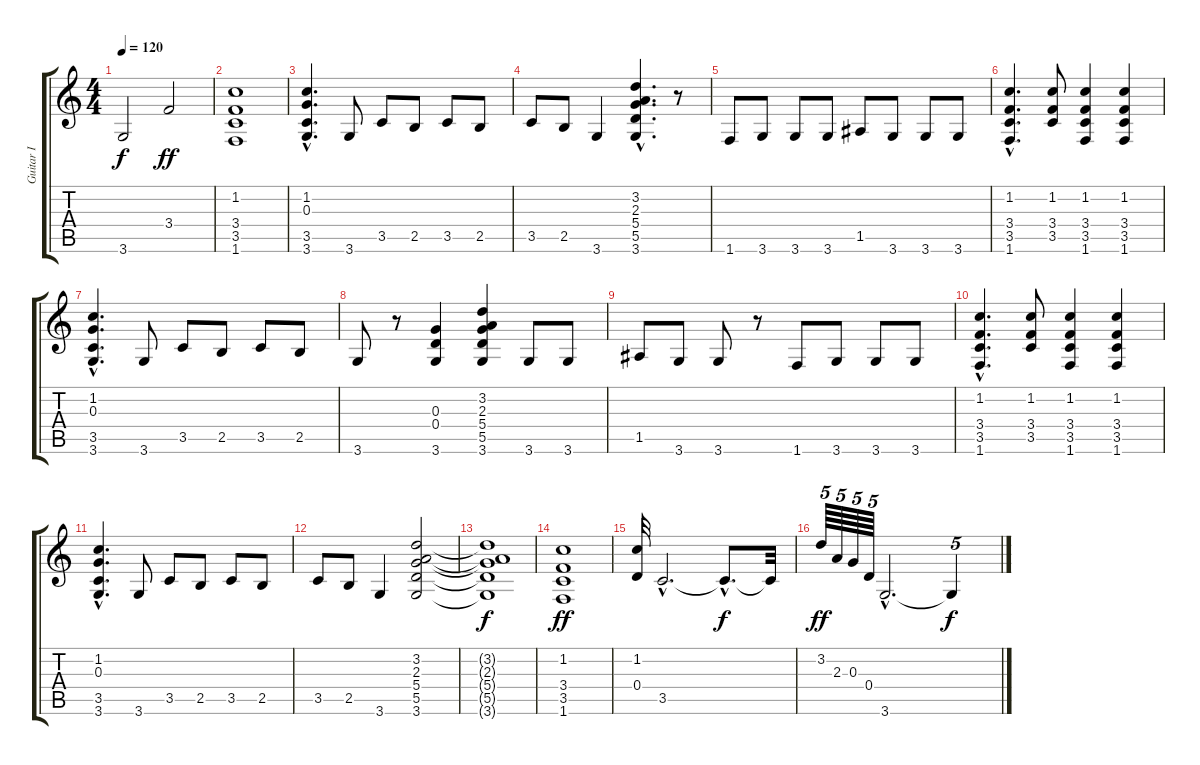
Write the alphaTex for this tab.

\track ("Guitar I" "Guitar I") {instrument acousticguitarsteel}
\staff {score tabs}
\tuning (E4 B3 G3 D3 A2 E2) {hide}
\ts (4 4)
\tempo 120
\clef g2
\ks c
3.6{t}.2{dy f} 3.4.2{dy ff} |
(1.2 3.4 3.5 1.6).1 |
(1.2{hac} 0.3{hac} 3.5{hac} 3.6{hac}).4{d} 3.6.8 3.5.8 2.5.8 3.5.8 2.5.8 |
3.5.8 2.5.8 3.6.4 (3.2{hac} 2.3{hac} 5.4{hac} 5.5{hac} 3.6{hac}).4{d} r.8 |
1.6.8 3.6.8 3.6.8 3.6.8 1.5.8 3.6.8 3.6.8 3.6.8 |
(1.2{hac} 3.4{hac} 3.5{hac} 1.6{hac}).4{d} (1.2 3.4 3.5).8 (1.2 3.4 3.5 1.6).4 (1.2 3.4 3.5 1.6).4 |
(1.2{hac} 0.3{hac} 3.5{hac} 3.6{hac}).4{d} 3.6.8 3.5.8 2.5.8 3.5.8 2.5.8 |
3.6.8 r.8 (0.3 0.4 3.6).4 (3.2 2.3 5.4 5.5 3.6).4 3.6.8 3.6.8 |
1.5.8 3.6.8 3.6.8 r.8 1.6.8 3.6.8 3.6.8 3.6.8 |
(1.2{hac} 3.4{hac} 3.5{hac} 1.6{hac}).4{d} (1.2 3.4 3.5).8 (1.2 3.4 3.5 1.6).4 (1.2 3.4 3.5 1.6).4 |
(1.2{hac} 0.3{hac} 3.5{hac} 3.6{hac}).4{d} 3.6.8 3.5.8 2.5.8 3.5.8 2.5.8 |
3.5.8 2.5.8 3.6.4 (3.2 2.3 5.4 5.5 3.6).2 |
(3.2{t} 2.3{t} 5.4{t} 5.5{t} 3.6{t}).1{dy f} |
(1.2 3.4 3.5 1.6).1{dy ff} |
(1.2 0.4).32 3.5{hac}.2{d} 3.5{hac t}.8{d dy f} 3.5{t}.32 |
3.2.64{tu (5 4) dy ff} 2.3.64{tu (5 4)} 0.3.64{tu (5 4)} 0.4.64{tu (5 4)} 3.6{hac}.2{d} 3.6{t}.4{tu (5 4) dy f}
